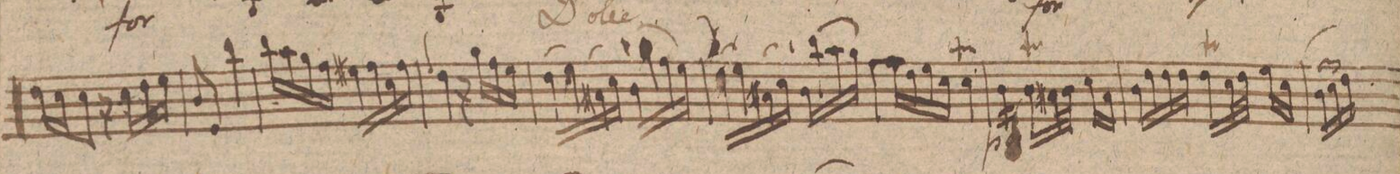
**kern	**dynam
*I"Violino Primo	*
*clefG2	*
*k[f#c#g#d#]	*
*M2/4	*
16dd#\LL	.
16cc#\J	.
8cc#\J	.
16r	.
16cc#\LL	.
16dd#\	.
16ee\JJ	.
=14	=14
8b/L	.
8e/J	.
4bb\	.
=15	=15
16bb\LL	.
16aa\	.
16gg#\	.
16ff#\JJ	.
16ee#X\LL	.
16ff#\	.
16cc#\	.
16ff#\JJ	.
=16	=16
8qqee/	.
4dd#\	.
16r	.
16gg#\LL	.
16ff#\	.
16ee\JJ	.
=17	=17
(16dd#\LL	.
16ee\)	.
(16a#X\	.
16cc#\JJ)	.
16b`\LL	.
(16gg#\	.
16ff#\	.
16ee\JJ)	.
=18	=18
(16dd#\LL	.
16ee\)	.
(16a#X\	.
16cc#\JJ)	.
16b`\LL	.
(16bb\	.
16aa\	.
16gg#\JJ)	.
=19	=19
16ff#\LL	.
16dd#\	.
16ee\	.
16cc#\JJ	.
4cc#T\	.
=20	=20
*tremolo	*
16b\LL	p
16b\	.
16b\	.
16b\JJ	.
*Xtremolo	*
16bT\LL	.
*32\right	*
32a#X\L	.
32b\JJJ	.
16cc#\LL	.
16a#\JJ	.
=21	=21
16b\LL	.
16dd#\	.
16dd#\	.
16dd#\JJ	.
16dd#t\LL	.
32cc#\L	.
32dd#\JJJ	.
16ee\LL	.
16cc#\JJ	.
=22	=22
*24\right	*
(24b\LL	.
24cc#\	.
24dd#\JJ)	.
*-	*-
